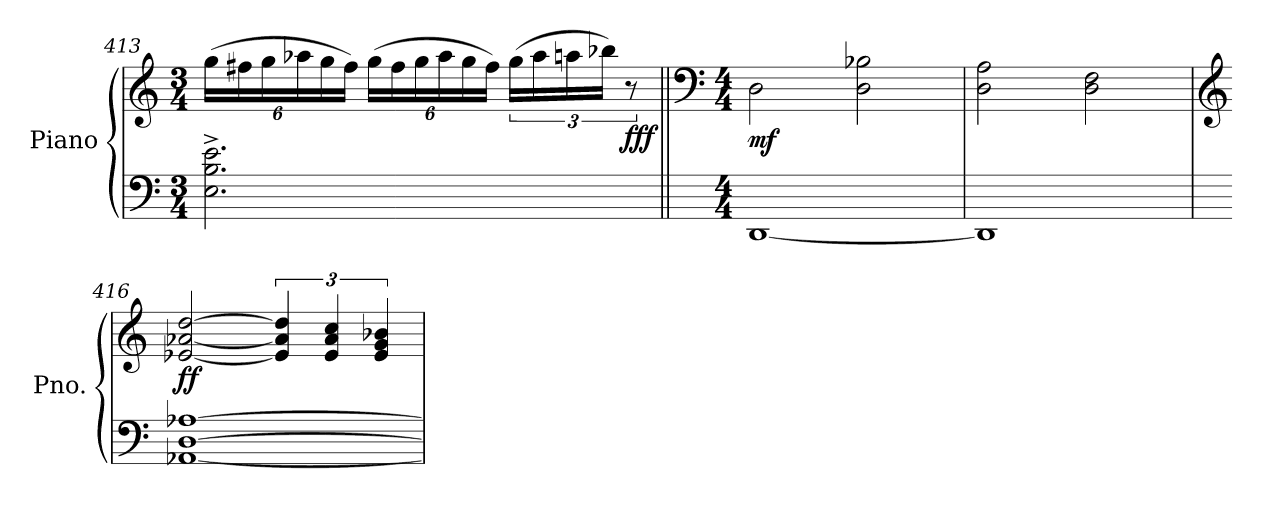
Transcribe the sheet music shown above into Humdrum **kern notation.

**kern	**kern	**dynam
*part1	*part1	*part1
*staff2	*staff1	*staff1/2
*I"Piano	*	*
*I'Pno.	*	*
*clefF4	*clefG2	*
*k[]	*k[]	*
*M3/4	*M3/4	*
*	*Xbrackettup	*
=413	=413	=413
2.E\^ 2.B\^ 2.e\^	(24gg\LL	.
.	24ff#X\	.
.	24gg\	.
.	24aa-X\	.
.	24gg\	.
.	24ff#\JJ)	.
.	(24gg\LL	.
.	24ff#\	.
.	24gg\	.
.	24aa-\	.
.	24gg\	.
.	24ff#\JJ)	.
*	*brackettup	*
.	(24gg\LL	.
.	24aa-\	.
.	24aan\	.
.	24bb-X\JJ)	.
!	!	!LO:DY:b
.	12r	fff
!!LO:LB:g=z
=414||	=414||	=414||
*	*clefF4	*
*M4/4	*M4/4	*
!	!	!LO:DY:b
[1DD	2D\	mf
.	2D\ 2B-X\	.
=415	=415	=415
1DD]	2D\ 2A\	.
.	2D\ 2F\	.
=416	=416	=416
*	*clefG2	*
!	!	!LO:DY:b
[1AA-X [1D [1A-X	[2e-X/ [2a-X/ [2dd/	ff
.	6e-/] 6a-/] 6dd/]	.
.	6e-/ 6a-/ 6cc/	.
.	6e-/ 6g/ 6b-X/	.
=	=	=
*-	*-	*-
